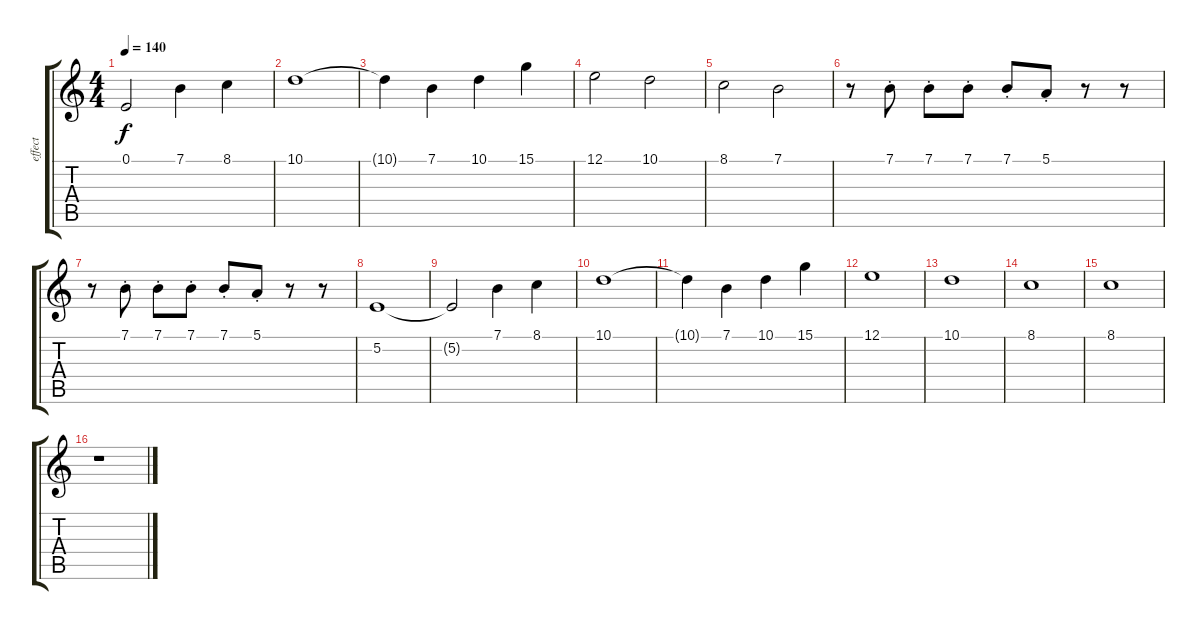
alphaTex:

\track ("effect" "effect") {instrument violin}
\staff {score tabs}
\tuning (E4 B3 G3 D3 A2 E2) {hide}
\ts (4 4)
\tempo 140
\clef g2
\ks c
0.1{t}.2{dy f} 7.1.4 8.1.4 |
10.1.1 |
10.1{t}.4 7.1.4 10.1.4 15.1.4 |
12.1.2 10.1.2 |
8.1.2 7.1.2 |
r.8 7.1{st}.8 7.1{st}.8 7.1{st}.8 7.1{st}.8 5.1{st}.8 r.8 r.8 |
r.8 7.1{st}.8 7.1{st}.8 7.1{st}.8 7.1{st}.8 5.1{st}.8 r.8 r.8 |
5.2.1 |
5.2{t}.2 7.1.4 8.1.4 |
10.1.1 |
10.1{t}.4 7.1.4 10.1.4 15.1.4 |
12.1.1 |
10.1.1 |
8.1.1 |
8.1.1 |
r.1
